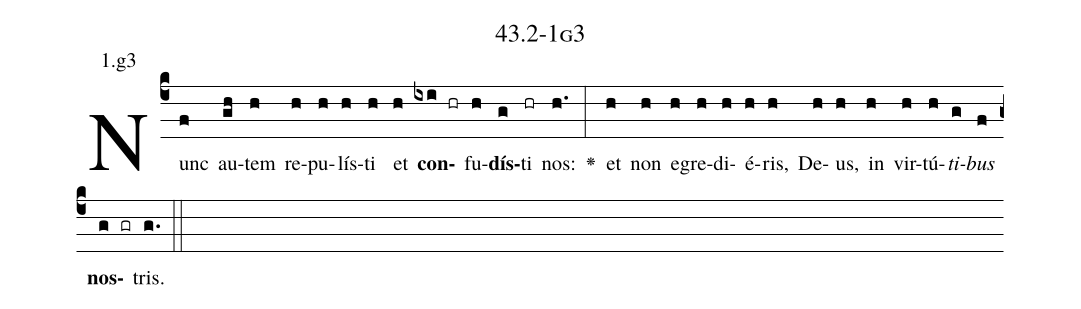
name: 43.2-1g3;
annotation: 1.g3;
%%
(c4)Nunc(f) au(gh)tem(h) re(h)pu(h)lís(h)ti(h) et(h) <b>con</b>(ixi hr)fu(h)<b>dís</b>(g)ti(hr) nos:(h.) <v>\greheightstar</v>(:) et(h) non(h) e(h)gre(h)di(h)é(h)ris,(h) De(h)us,(h) in(h) vir(h)tú(h)<i>ti</i>(g)<i>bus</i>(f) <b>nos</b>(g gr)tris.(g.) (::)


%E(h) u(h) o(g) u(f) a(g) e.(g.) (::)
